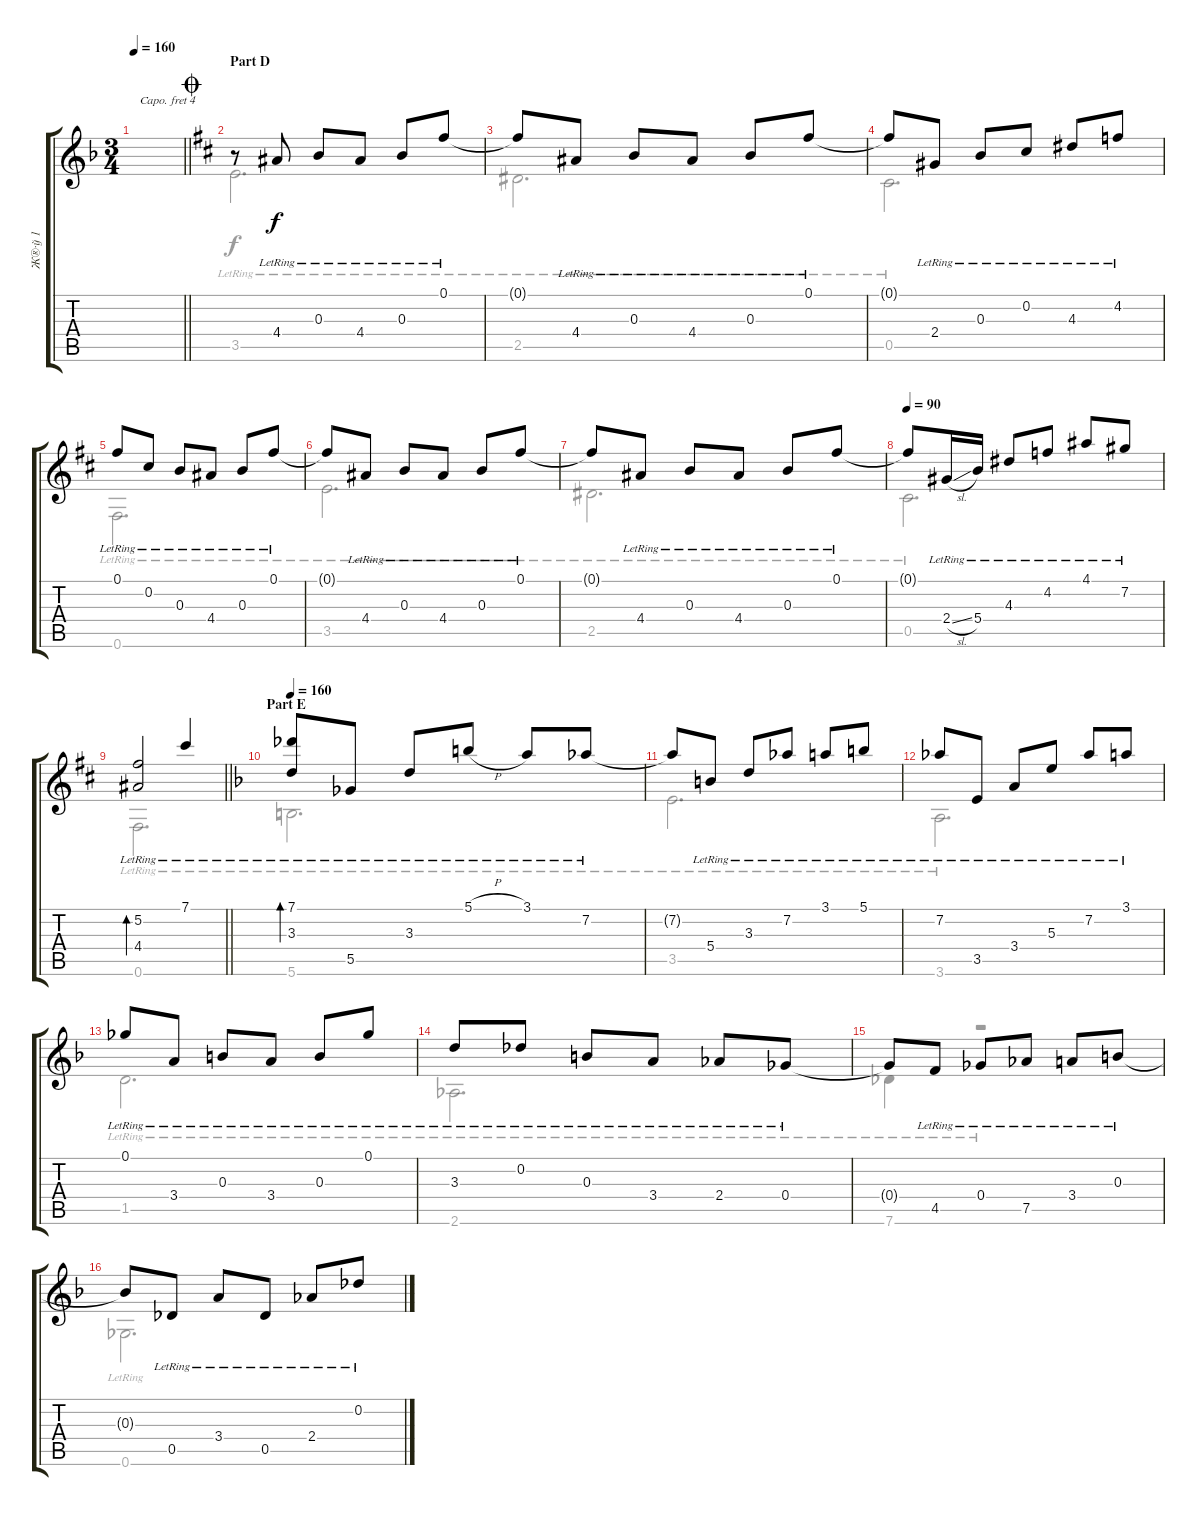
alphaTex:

\track ("Ж®·ў 1" "Ж®·ў 1") {instrument acousticguitarsteel}
\staff {score tabs}
\capo 4
\tuning (D4 A3 G3 D3 A2 D2) {hide}
\voice
\ts (3 4)
\tempo 160
\clef g2
\barLineRight lightlight
\ks f
|
\section ("" "Part D")
\jump coda
\ks d
r.8 4.4{lr}.8 0.3{lr}.8 4.4{lr}.8 0.3{lr}.8 0.1{lr}.8 |
0.1{t}.8 4.4{lr}.8 0.3{lr}.8 4.4{lr}.8 0.3{lr}.8 0.1{lr}.8 |
0.1{t}.8 2.4{lr}.8 0.3{lr}.8 0.2{lr}.8 4.3{lr}.8 4.2{lr}.8 |
0.1{lr}.8 0.2{lr}.8 0.3{lr}.8 4.4{lr}.8 0.3{lr}.8 0.1{lr}.8 |
0.1{t}.8 4.4{lr}.8 0.3{lr}.8 4.4{lr}.8 0.3{lr}.8 0.1{lr}.8 |
0.1{t}.8 4.4{lr}.8 0.3{lr}.8 4.4{lr}.8 0.3{lr}.8 0.1{lr}.8 |
\tempo 90
0.1{t}.8 2.4{sl lr}.16 5.4{lr}.16 4.3{lr}.8 4.2{lr}.8 4.1{lr}.8 7.2{lr}.8 |
\barLineRight lightlight
(5.2{lr} 4.4{lr}).2{bd 120} 7.1{lr}.4 |
\section ("" "Part E")
\tempo 160
\ks f
(7.1{lr} 3.3{lr}).8{bd 120} 5.5{lr}.8 3.3{lr}.8 5.1{h lr}.8 3.1{lr}.8 7.2{lr}.8 |
7.2{t}.8 5.4{lr}.8 3.3{lr}.8 7.2{lr}.8 3.1{lr}.8 5.1{lr}.8 |
7.2{lr}.8 3.5{lr}.8 3.4{lr}.8 5.3{lr}.8 7.2{lr}.8 3.1{lr}.8 |
0.1{lr}.8 3.4{lr}.8 0.3{lr}.8 3.4{lr}.8 0.3{lr}.8 0.1{lr}.8 |
3.3{lr}.8 0.2{lr}.8 0.3{lr}.8 3.4{lr}.8 2.4{lr}.8 0.4{lr}.8 |
0.4{t}.8 4.5{lr}.8 0.4{lr}.8 7.5{lr}.8 3.4{lr}.8 0.3{lr}.8 |
0.3{t}.8 0.5{lr}.8 3.4{lr}.8 0.5{lr}.8 2.4{lr}.8 0.2{lr}.8
\voice
\clef g2
\ottava regular
\simile none
\barLineRight lightlight
\ks f
|
\ks d
3.5{lr}.2{d} |
2.5{lr}.2{d} |
0.5{lr}.2{d} |
0.6{lr}.2{d} |
3.5{lr}.2{d} |
2.5{lr}.2{d} |
0.5{lr}.2{d} |
\barLineRight lightlight
0.6{lr}.2{d} |
\ks f
5.6{lr}.2{d} |
3.5{lr}.2{d} |
3.6{lr}.2{d} |
1.5{lr}.2{d} |
2.6{lr}.2{d} |
7.6{lr}.4 r.2 |
0.6{lr}.2{d}
